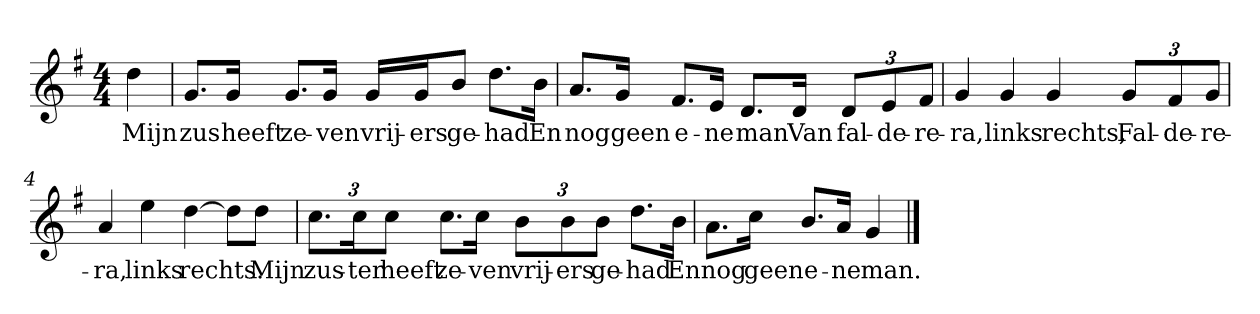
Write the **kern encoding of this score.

**kern	**text
*part1	*part1
*staff1	*staff1
*clefG2	*
*k[f#]	*
*G:	*
*M4/4	*
*MM120	*
=	=
4dd	Mijn
=1	=1
8.g/L	zus
16g/Jk	heeft
8.g/L	ze-
16g/Jk	-ven
16g/LL	vrij-
16g/J	-ers
8b/J	ge-
8.dd\L	-had
16b\Jk	En
=2	=2
8.a/L	nog
16g/Jk	geen
8.f#/L	e-
16e/Jk	-ne
8.d/L	man
16d/Jk	Van
12d/L	fal-
12e/	-de-
12f#/J	-re-
=3	=3
4g	-ra,
4g	links
4g	rechts,
12g/L	Fal-
12f#/	-de-
12g/J	-re-
=4	=4
4a	-ra,
4ee	links
[4dd	rechts.
8dd\L]	.
8dd\J	Mijn
=5	=5
12.cc\L	zus-
24cc\K	-ter
12cc\J	heeft
8.cc\L	ze-
16cc\Jk	-ven
12b\L	vrij-
12b\	-ers
12b\J	ge-
8.dd\L	-had
16b\Jk	En
=6	=6
8.a\L	nog
16cc\Jk	geen
8.b/L	e-
16a/Jk	-ne
4g	man.
==	==
*-	*-
